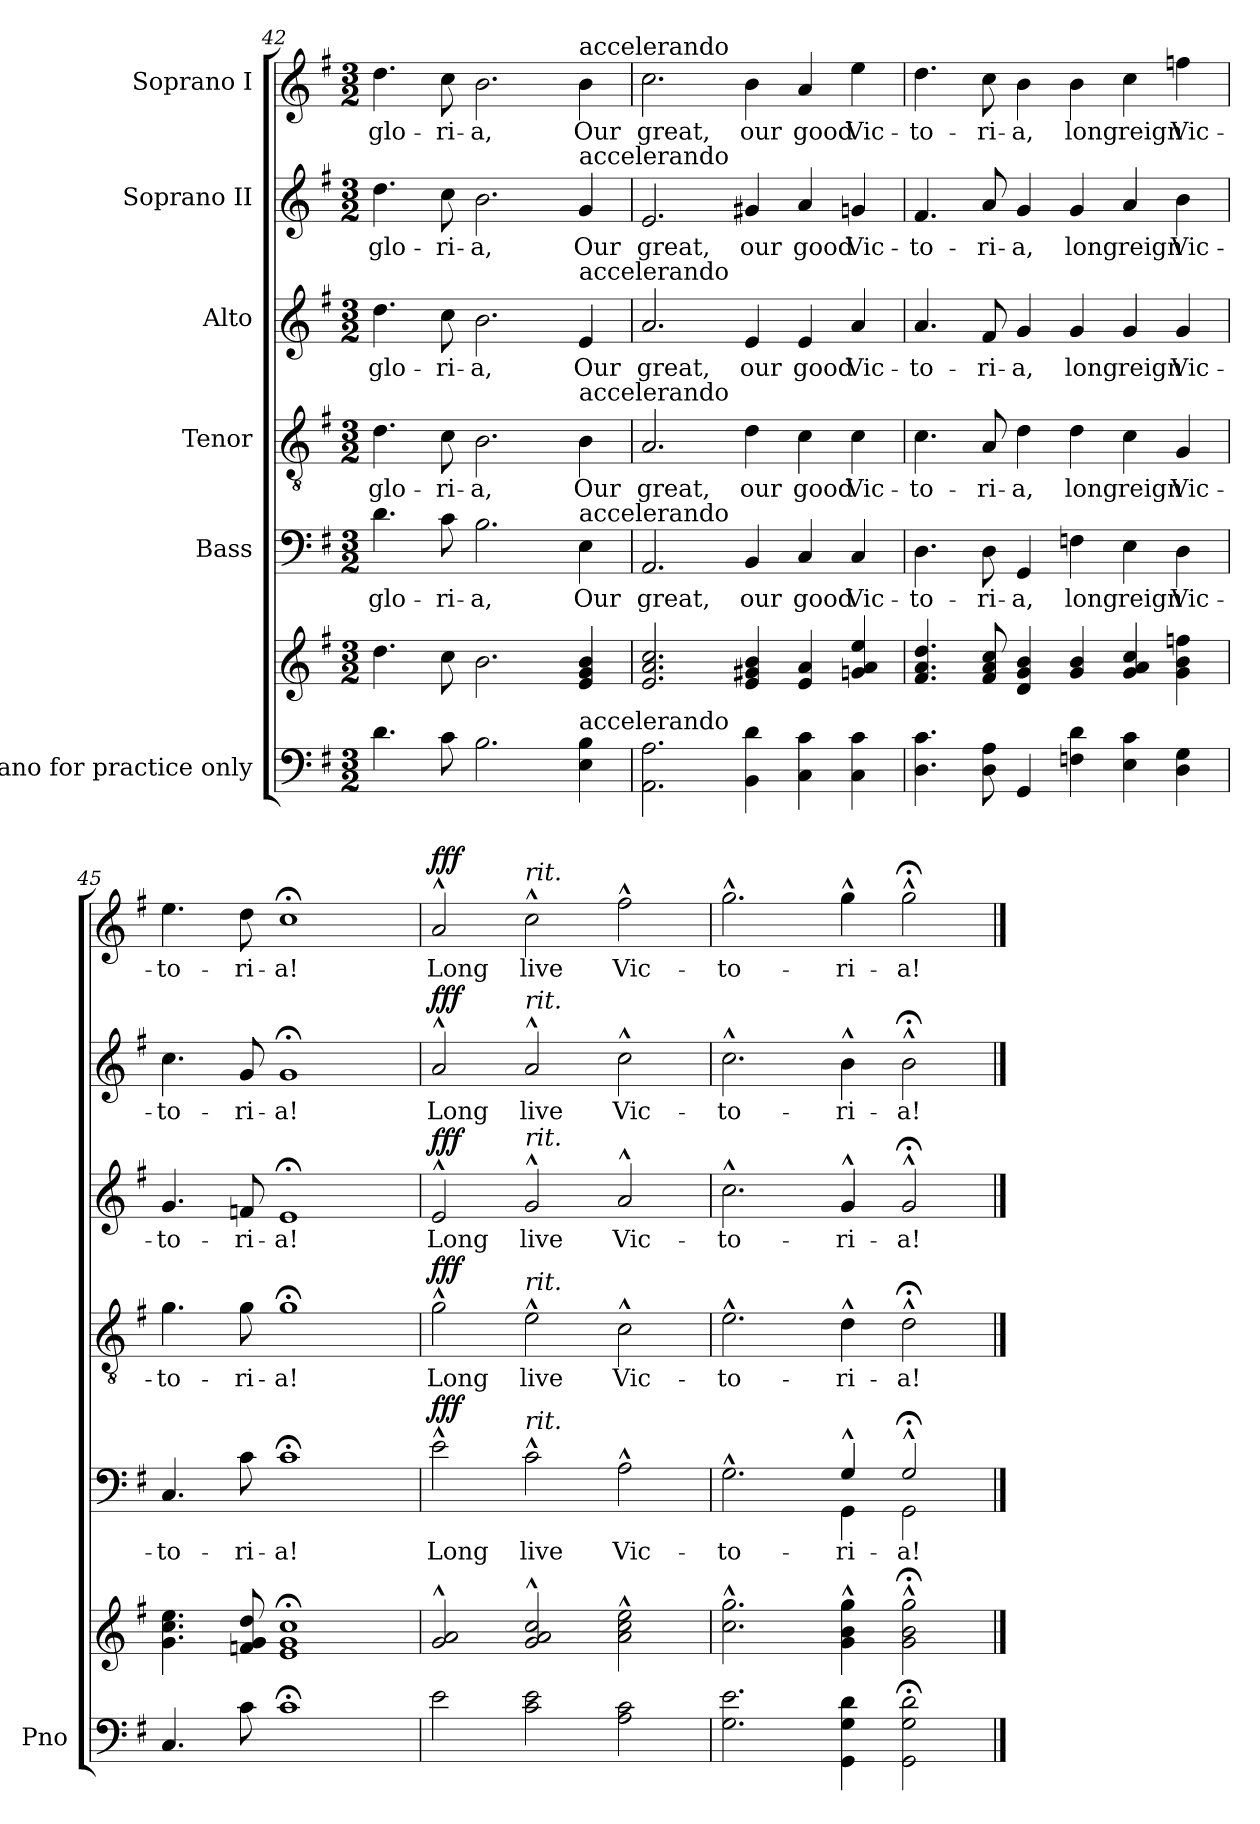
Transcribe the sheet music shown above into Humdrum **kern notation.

**kern	**kern	**dynam	**kern	**text	**dynam	**kern	**text	**dynam	**kern	**text	**dynam	**kern	**text	**dynam	**kern	**text	**dynam
*part6	*part6	*part6	*part5	*part5	*part5	*part4	*part4	*part4	*part3	*part3	*part3	*part2	*part2	*part2	*part1	*part1	*part1
*staff7	*staff6	*staff6/7	*staff5	*staff5	*staff5	*staff4	*staff4	*staff4	*staff3	*staff3	*staff3	*staff2	*staff2	*staff2	*staff1	*staff1	*staff1
*I"Piano for practice only	*	*	*I"Bass	*	*	*I"Tenor	*	*	*I"Alto	*	*	*I"Soprano II	*	*	*I"Soprano I	*	*
*I'Pno	*	*	*	*	*	*	*	*	*	*	*	*	*	*	*	*	*
*clefF4	*clefG2	*	*clefF4	*	*	*clefGv2	*	*	*clefG2	*	*	*clefG2	*	*	*clefG2	*	*
*k[f#]	*k[f#]	*	*k[f#]	*	*	*k[f#]	*	*	*k[f#]	*	*	*k[f#]	*	*	*k[f#]	*	*
*M3/2	*M3/2	*	*M3/2	*	*	*M3/2	*	*	*M3/2	*	*	*M3/2	*	*	*M3/2	*	*
=42	=42	=42	=42	=42	=42	=42	=42	=42	=42	=42	=42	=42	=42	=42	=42	=42	=42
4.d\	4.dd\	.	4.d\	glo-	.	4.d\	glo-	.	4.dd\	glo-	.	4.dd\	glo-	.	4.dd\	glo-	.
8c\	8cc\	.	8c\	-ri-	.	8c\	-ri-	.	8cc\	-ri-	.	8cc\	-ri-	.	8cc\	-ri-	.
2.B\	2.b\	.	2.B\	-a,	.	2.B\	-a,	.	2.b\	-a,	.	2.b\	-a,	.	2.b\	-a,	.
!	!	!	!	!	!	!	!	!	!	!	!	!	!	!	!LO:TX:a:t=accelerando	!	!
!	!	!	!	!	!	!	!	!	!	!	!	!LO:TX:a:t=accelerando	!	!	!	!	!
!	!	!	!	!	!	!	!	!	!LO:TX:a:t=accelerando	!	!	!	!	!	!	!	!
!	!	!	!	!	!	!LO:TX:a:t=accelerando	!	!	!	!	!	!	!	!	!	!	!
!	!	!	!LO:TX:a:t=accelerando	!	!	!	!	!	!	!	!	!	!	!	!	!	!
!LO:TX:a:t=accelerando	!	!	!	!	!	!	!	!	!	!	!	!	!	!	!	!	!
4E\ 4B\	4e/ 4g/ 4b/	.	4E\	Our	.	4B\	Our	.	4e/	Our	.	4g/	Our	.	4b\	Our	.
=43	=43	=43	=43	=43	=43	=43	=43	=43	=43	=43	=43	=43	=43	=43	=43	=43	=43
2.AA\ 2.A\	2.e/ 2.a/ 2.cc/	.	2.AA/	great,	.	2.A/	great,	.	2.a/	great,	.	2.e/	great,	.	2.cc\	great,	.
4BB\ 4d\	4e/ 4g#X/ 4b/	.	4BB/	our	.	4d\	our	.	4e/	our	.	4g#X/	our	.	4b\	our	.
4C\ 4c\	4e/ 4a/	.	4C/	good	.	4c\	good	.	4e/	good	.	4a/	good	.	4a/	good	.
4C\ 4c\	4gn/ 4a/ 4ee/	.	4C/	Vic-	.	4c\	Vic-	.	4a/	Vic-	.	4gn/	Vic-	.	4ee\	Vic-	.
=44	=44	=44	=44	=44	=44	=44	=44	=44	=44	=44	=44	=44	=44	=44	=44	=44	=44
4.D\ 4.c\	4.f#/ 4.a/ 4.dd/	.	4.D\	-to-	.	4.c\	-to-	.	4.a/	-to-	.	4.f#/	-to-	.	4.dd\	-to-	.
8D\ 8A\	8f#/ 8a/ 8cc/	.	8D\	-ri-	.	8A/	-ri-	.	8f#/	-ri-	.	8a/	-ri-	.	8cc\	-ri-	.
4GG/	4d/ 4g/ 4b/	.	4GG/	-a,	.	4d\	-a,	.	4g/	-a,	.	4g/	-a,	.	4b\	-a,	.
4Fn\ 4d\	4g/ 4b/	.	4Fn\	long	.	4d\	long	.	4g/	long	.	4g/	long	.	4b\	long	.
4E\ 4c\	4g/ 4a/ 4cc/	.	4E\	reign	.	4c\	reign	.	4g/	reign	.	4a/	reign	.	4cc\	reign	.
4D\ 4G\	4g\ 4b\ 4ffn\	.	4D\	Vic-	.	4G/	Vic-	.	4g/	Vic-	.	4b\	Vic-	.	4ffn\	Vic-	.
=45	=45	=45	=45	=45	=45	=45	=45	=45	=45	=45	=45	=45	=45	=45	=45	=45	=45
4.C/	4.g\ 4.cc\ 4.ee\	.	4.C/	-to-	.	4.g\	-to-	.	4.g/	-to-	.	4.cc\	-to-	.	4.ee\	-to-	.
8c\	8fn/ 8g/ 8dd/	.	8c\	-ri-	.	8g\	-ri-	.	8fn/	-ri-	.	8g/	-ri-	.	8dd\	-ri-	.
1c;<	1e;< 1g;< 1cc;<	.	1c;<	-a!	.	1g;<	-a!	.	1e;<	-a!	.	1g;<	-a!	.	1cc;<	-a!	.
=46	=46	=46	=46	=46	=46	=46	=46	=46	=46	=46	=46	=46	=46	=46	=46	=46	=46
!	!	!LO:DY:b	!	!	!	!	!	!	!	!	!	!	!	!	!	!	!
!	!	!LO:DY:n=1:b	!	!	!LO:DY:a	!	!	!LO:DY:a	!	!	!LO:DY:a	!	!	!LO:DY:a	!	!	!LO:DY:a
2e\	2g/^^ 2a/^^	fff other-dynamics	2e^^\	Long	fff	2g^^\	Long	fff	2e^^/	Long	fff	2a^^/	Long	fff	2a^^/	Long	fff
!	!	!	!	!	!	!	!	!	!	!	!	!	!	!	!LO:TX:i:t=rit.	!	!
!	!	!	!	!	!	!	!	!	!	!	!	!LO:TX:i:t=rit.	!	!	!	!	!
!	!	!	!	!	!	!	!	!	!LO:TX:i:t=rit.	!	!	!	!	!	!	!	!
!	!	!	!	!	!	!LO:TX:i:t=rit.	!	!	!	!	!	!	!	!	!	!	!
!	!	!	!LO:TX:i:t=rit.	!	!	!	!	!	!	!	!	!	!	!	!	!	!
2c\ 2e\	2g/^^ 2a/^^ 2cc/^^	.	2c^^\	live	.	2e^^\	live	.	2g^^/	live	.	2a^^/	live	.	2cc^^\	live	.
2A\ 2c\	2a\^^ 2cc\^^ 2ee\^^	.	2A^^\	Vic-	.	2c^^\	Vic-	.	2a^^/	Vic-	.	2cc^^\	Vic-	.	2ff#^^\	Vic-	.
=47	=47	=47	=47	=47	=47	=47	=47	=47	=47	=47	=47	=47	=47	=47	=47	=47	=47
*	*	*	*^	*	*	*	*	*	*	*	*	*	*	*	*	*	*
2.G\ 2.e\	2.cc\^^ 2.gg\^^	.	2.G^^\	2.ryy	-to-	.	2.e^^\	-to-	.	2.cc^^\	-to-	.	2.cc^^\	-to-	.	2.gg^^\	-to-	.
4GG\ 4G\ 4d\	4g\^^ 4b\^^ 4gg\^^	.	4G^^/	4GG\	-ri-	.	4d^^\	-ri-	.	4g^^/	-ri-	.	4b^^\	-ri-	.	4gg^^\	-ri-	.
2GG\;< 2G\;< 2d\;<	2g\;<^^ 2b\;<^^ 2gg\;<^^	.	2G;<^^/	2GG\	-a!	.	2d;<^^\	-a!	.	2g;<^^/	-a!	.	2b;<^^\	-a!	.	2gg;<^^\	-a!	.
*	*	*	*v	*v	*	*	*	*	*	*	*	*	*	*	*	*	*	*
==	==	==	==	==	==	==	==	==	==	==	==	==	==	==	==	==	==
*-	*-	*-	*-	*-	*-	*-	*-	*-	*-	*-	*-	*-	*-	*-	*-	*-	*-
